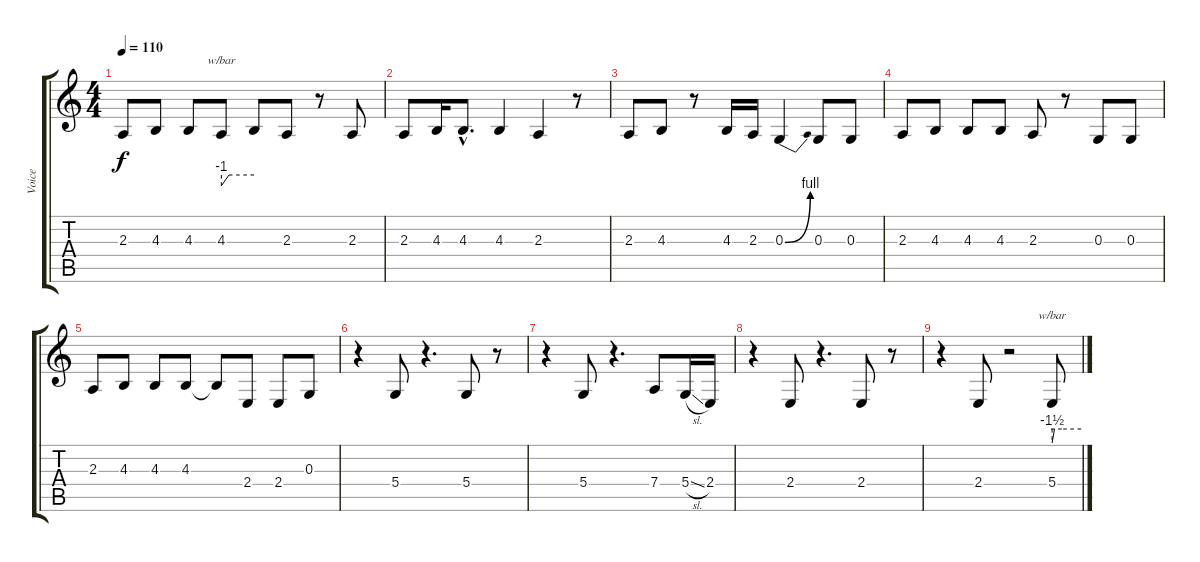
\track ("Voice" "Voice") {instrument oboe}
\staff {score tabs}
\tuning (E4 B3 G3 D3 A2 E2) {hide}
\ts (4 4)
\tempo 110
\clef g2
\ks c
2.3.8{dy f} 4.3.8 4.3.8 4.3.8{tbe (custom default 0 -4 14 0 60 0)} 4.3{t}.8 2.3.8 r.8 2.3.8 |
2.3.8 4.3.16 4.3{hac}.8{d} 4.3.4 2.3.4 r.8 |
2.3.8 4.3.8 r.8 4.3.16 2.3.16 0.3{be (bend 0 0 60 4)}.4 0.3.8 0.3.8 |
2.3.8 4.3.8 4.3.8 4.3.8 2.3.8 r.8 0.3.8 0.3.8 |
2.3.8 4.3.8 4.3.8 4.3.8 4.3{t}.8 2.4.8 2.4.8 0.3.8 |
r.4 5.4.8 r.4{d} 5.4.8 r.8 |
r.4 5.4.8 r.4{d} 7.4.8 5.4{sl}.16 2.4.16 |
r.4 2.4.8 r.4{d} 2.4.8 r.8 |
r.4 2.4.8 r.2 5.4.8{tbe (custom default 0 -6 5 0 20 0 60 0)}
